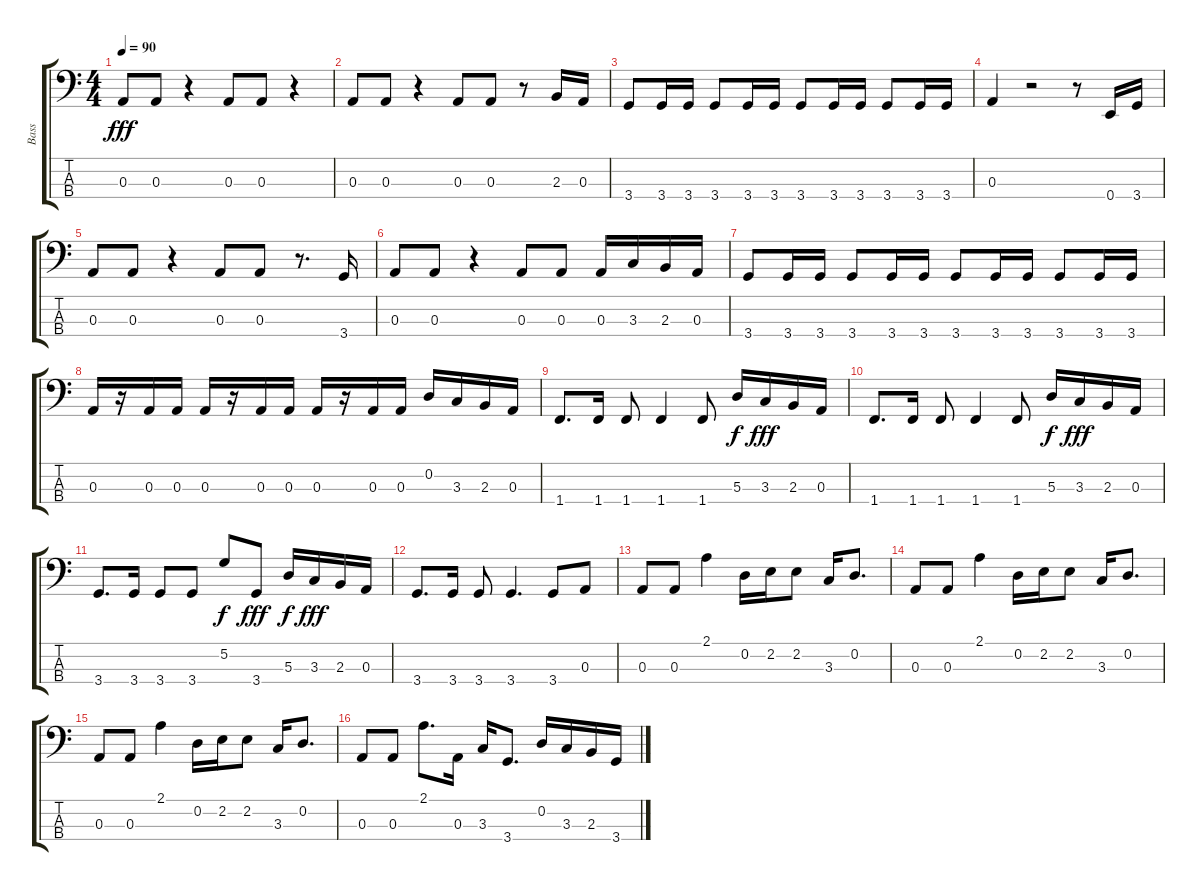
\track ("Bass" "Bass") {instrument electricbassfinger}
\staff {score tabs}
\tuning (G2 D2 A1 E1) {hide}
\ts (4 4)
\tempo 90
\clef f4
\ks c
0.3.8{dy fff} 0.3.8 r.4 0.3.8 0.3.8 r.4 |
0.3.8 0.3.8 r.4 0.3.8 0.3.8 r.8 2.3.16 0.3.16 |
3.4.8 3.4.16 3.4.16 3.4.8 3.4.16 3.4.16 3.4.8 3.4.16 3.4.16 3.4.8 3.4.16 3.4.16 |
0.3.4 r.2 r.8 0.4.16 3.4.16 |
0.3.8 0.3.8 r.4 0.3.8 0.3.8 r.8{d} 3.4.16 |
0.3.8 0.3.8 r.4 0.3.8 0.3.8 0.3.16 3.3.16 2.3.16 0.3.16 |
3.4.8 3.4.16 3.4.16 3.4.8 3.4.16 3.4.16 3.4.8 3.4.16 3.4.16 3.4.8 3.4.16 3.4.16 |
0.3.16 r.16 0.3.16 0.3.16 0.3.16 r.16 0.3.16 0.3.16 0.3.16 r.16 0.3.16 0.3.16 0.2.16 3.3.16 2.3.16 0.3.16 |
1.4.8{d} 1.4.16 1.4.8 1.4.4 1.4.8 5.3.16{dy f} 3.3.16{dy fff} 2.3.16 0.3.16 |
1.4.8{d} 1.4.16 1.4.8 1.4.4 1.4.8 5.3.16{dy f} 3.3.16{dy fff} 2.3.16 0.3.16 |
3.4.8{d} 3.4.16 3.4.8 3.4.8 5.2.8{dy f} 3.4.8{dy fff} 5.3.16{dy f} 3.3.16{dy fff} 2.3.16 0.3.16 |
3.4.8{d} 3.4.16 3.4.8 3.4.4{d} 3.4.8 0.3.8 |
0.3.8 0.3.8 2.1.4 0.2.16 2.2.16 2.2.8 3.3.16 0.2.8{d} |
0.3.8 0.3.8 2.1.4 0.2.16 2.2.16 2.2.8 3.3.16 0.2.8{d} |
0.3.8 0.3.8 2.1.4 0.2.16 2.2.16 2.2.8 3.3.16 0.2.8{d} |
0.3.8 0.3.8 2.1.8{d} 0.3.16 3.3.16 3.4.8{d} 0.2.16 3.3.16 2.3.16 3.4.16
